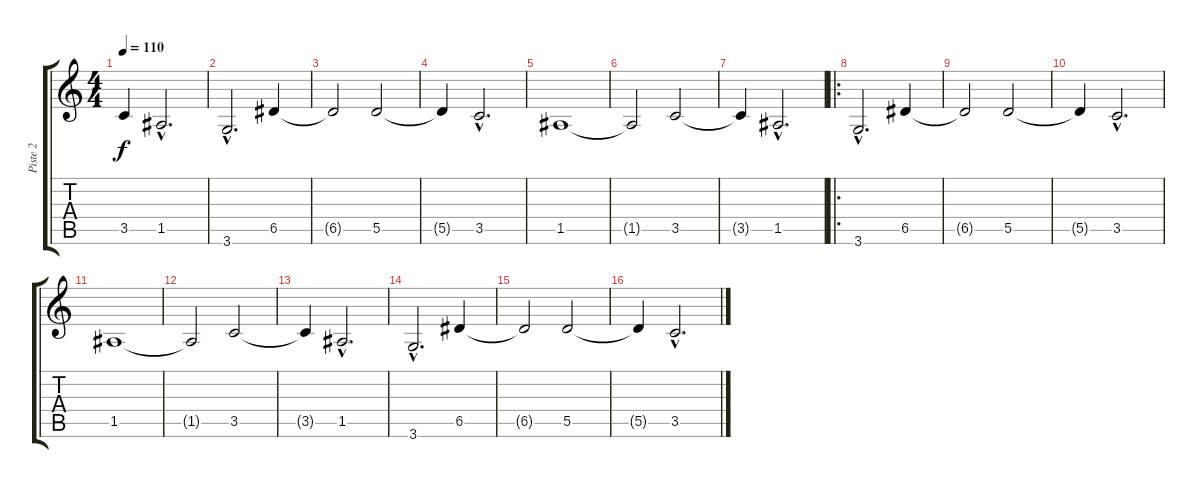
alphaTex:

\track ("Piste 2" "Piste 2") {instrument distortionguitar}
\staff {score tabs}
\tuning (E4 B3 G3 D3 A2 E2) {hide}
\ts (4 4)
\tempo 110
\clef g2
\ks c
3.5{t}.4{dy f} 1.5{hac}.2{d} |
3.6{hac}.2{d} 6.5.4 |
6.5{t}.2 5.5.2 |
5.5{t}.4 3.5{hac}.2{d} |
1.5.1 |
1.5{t}.2 3.5.2 |
3.5{t}.4 1.5{hac}.2{d} |
\ro
3.6{hac}.2{d} 6.5.4 |
6.5{t}.2 5.5.2 |
5.5{t}.4 3.5{hac}.2{d} |
1.5.1 |
1.5{t}.2 3.5.2 |
3.5{t}.4 1.5{hac}.2{d} |
3.6{hac}.2{d} 6.5.4 |
6.5{t}.2 5.5.2 |
5.5{t}.4 3.5{hac}.2{d}
